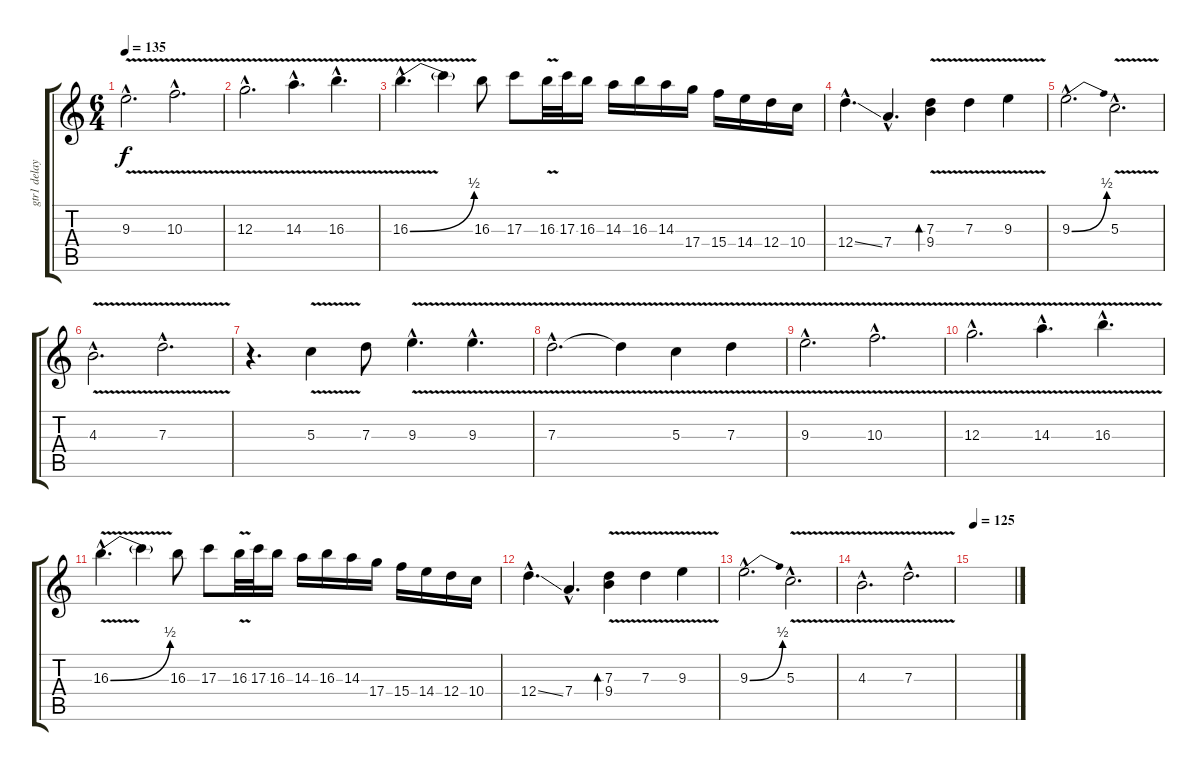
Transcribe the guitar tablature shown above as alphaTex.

\track ("gtr1 delay/gtr4" "gtr1 delay") {instrument electricguitarjazz}
\staff {score tabs}
\tuning (E4 B3 G3 D3 A2 E2) {hide}
\ts (6 4)
\tempo 135
\clef g2
\ks c
9.3{v hac}.2{d dy f} 10.3{v hac}.2{d} |
12.3{v hac}.2{d} 14.3{v hac}.4{d} 16.3{v hac}.4{d} |
16.3{be (bend 0 0 60 2) v hac}.4{d} 16.3{t}.4 16.3.8 17.3.8 16.3{v}.32 17.3.32 16.3.16 14.3.16 16.3.16 14.3.16 17.4.16 15.4.16 14.4.16 12.4.16 10.4.16 |
12.4{ss hac}.4{d} 7.4{hac}.4{d} (7.3{v} 9.4).4{bd 240} 7.3{v}.4 9.3{v}.4 |
9.3{be (bend 0 0 60 2) hac}.2{d} 5.3{v hac}.2{d} |
4.3{v hac}.2{d} 7.3{v hac}.2{d} |
r.4{d instrument distortionguitar} 5.3{v}.4 7.3.8 9.3{v hac}.4{d} 9.3{v hac}.4{d} |
7.3{v hac}.2{d} 7.3{t}.4 5.3{v}.4 7.3{v}.4 |
9.3{v hac}.2{d} 10.3{v hac}.2{d} |
12.3{v hac}.2{d} 14.3{v hac}.4{d} 16.3{v hac}.4{d} |
16.3{be (bend 0 0 60 2) v hac}.4{d} 16.3{t}.4 16.3.8 17.3.8 16.3{v}.32 17.3.32 16.3.16 14.3.16 16.3.16 14.3.16 17.4.16 15.4.16 14.4.16 12.4.16 10.4.16 |
12.4{ss hac}.4{d} 7.4{hac}.4{d} (7.3{v} 9.4).4{bd 240} 7.3{v}.4 9.3{v}.4 |
9.3{be (bend 0 0 60 2) hac}.2{d} 5.3{v hac}.2{d} |
4.3{v hac}.2{d} 7.3{v hac}.2{d} |
\tempo 125
